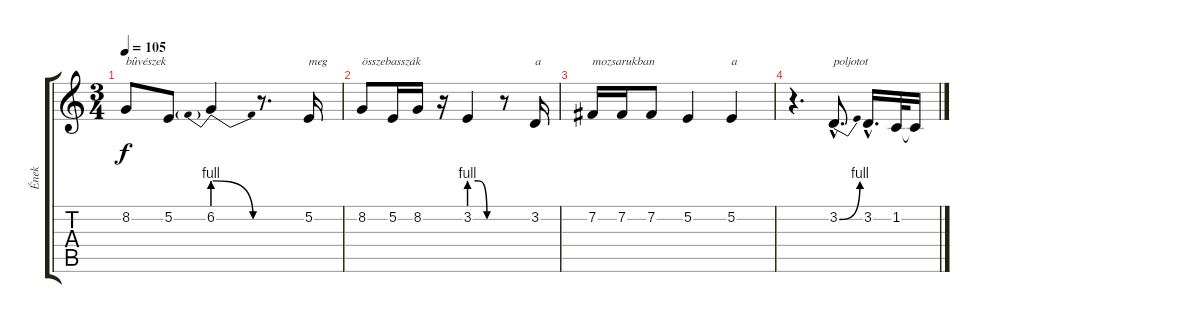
\track ("Ének" "Ének") {instrument altosax}
\staff {score tabs}
\tuning (E4 B3 G3 D3 A2 E2) {hide}
\ts (3 4)
\tempo 105
\clef g2
\ks c
8.2.8{txt "bûvészek" dy f} 5.2.8 6.2{be (prebendrelease 0 4 60 0)}.4 r.8{d} 5.2.16{txt "meg"} |
8.2.8{txt "összebasszák"} 5.2.16 8.2.16 r.16 3.2{be (custom 0 4 20 4 40 0 60 0)}.4 r.8 3.2.16{txt "a"} |
7.2.16{txt "mozsarukban"} 7.2.16 7.2.8 5.2.4 5.2.4{txt "a"} |
r.4{d} 3.2{be (bend 0 0 60 4) hac}.8{d txt "poljotot"} 3.2{hac}.16{d} 1.2.32 1.2{t}.16
